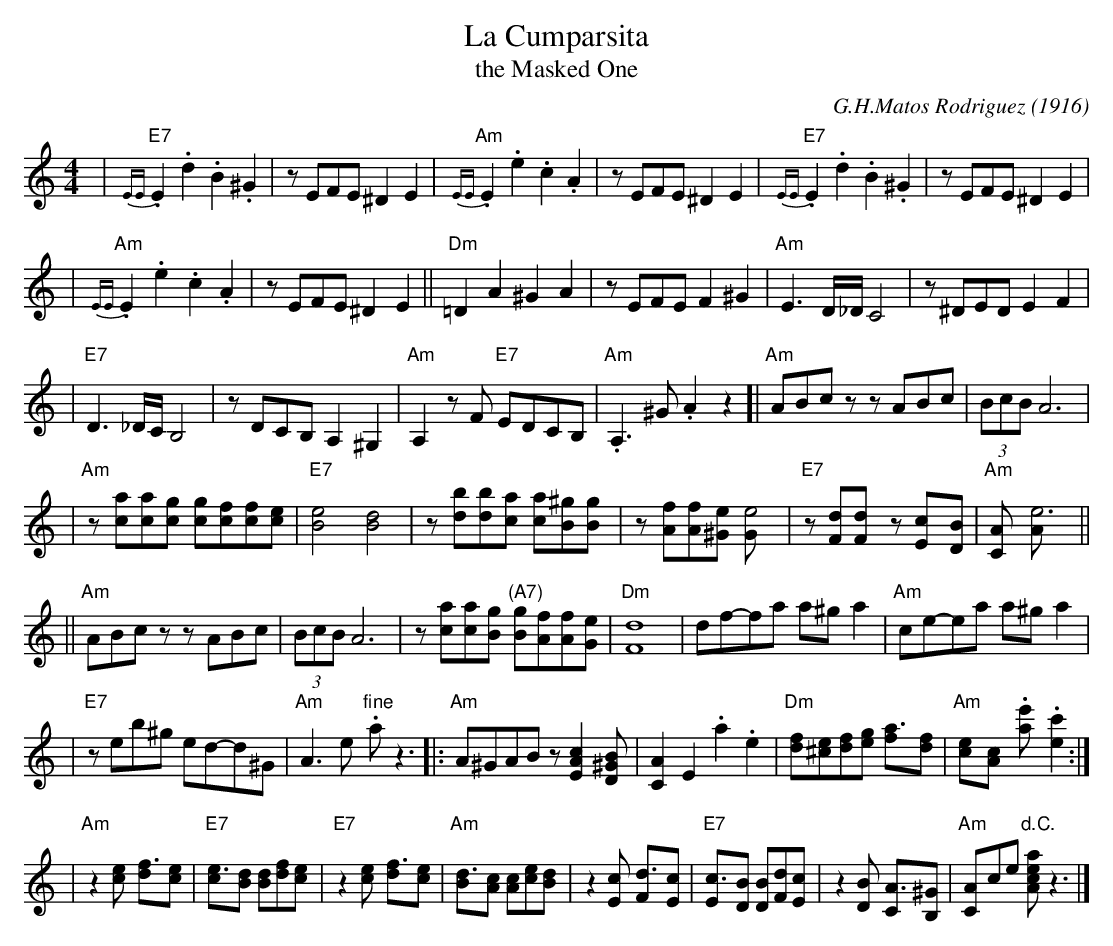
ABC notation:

X:1
T: La Cumparsita
T: the Masked One
C: G.H.Matos Rodriguez (1916)
M: 4/4
L: 1/8
K: Am
| "E7"{EE}.E2.d2 .B2.^G2 \
| zEFE ^D2E2 \
| "Am"{EE}.E2.e2 .c2.A2 \
| zEFE ^D2E2 \
|  "E7"{EE}.E2.d2 .B2.^G2 \
| zEFE ^D2E2 |
| "Am"{EE}.E2.e2 .c2.A2 \
| zEFE ^D2E2 \
|| "Dm"=D2A2 ^G2A2 \
| zEFE F2^G2 \
| "Am"E3D/_D/ C4 \
| z^DED E2F2 |
| "E7"D3_D/C/ B,4 \
| zDCB, A,2^G,2 \
| "Am"A,2zF "E7"EDCB, \
| "Am".A,3^G .A2z2 \
[| "Am"ABcz zABc \
| (3BcB A6 |
| "Am"z[ac][ac][gc] [gc][fc][fc][ec] \
| "E7"[e4B4] [d4B4] \
| z[bd][bd][ac] [ac][^gB][g2B] \
| z[fA][fA][e^G] [e4G] \
| "E7"z[dF][d2F] z[c2E][BD] \
| "Am"[A2C] [e6A] ||
|| "Am"ABcz zABc \
| (3BcB A6 \
| z[ac][ac][gB] "(A7)"[gB][fA][fA][eG] \
| "Dm"[d8F8] \
| df-fa a^ga2 \
| "Am"ce-ea a^ga2 |
| "E7"zeb^g ed-d^G \
| "Am"A3e- "fine".az3 \
|: "Am"A^GAB z[c2A2E2][B^GD] \
| [A2C2]E2 .a2.e2 \
| "Dm"[fd][e^c][fd][ge] [a3f][fd] \
| "Am"[e2c][c2A] .[e'2a].[c'2e2] :|
| "Am"z2[e2c] [f3d][ec] \
| "E7"[e3c][dB] [dB][fd][e2c] \
| "E7"z2[e2c] [f3d][ec] \
| "Am"[d3B][cA] [cA][ec][d2B] \
| z2[c2E] [d3F][cE] \
| "E7"[c3E][BD] [BD][dF][c2E] \
| z2[B2D] [A3C][^GB,] \
| "Am"[A2C]ce "d.C."[aecA]z3 |]
